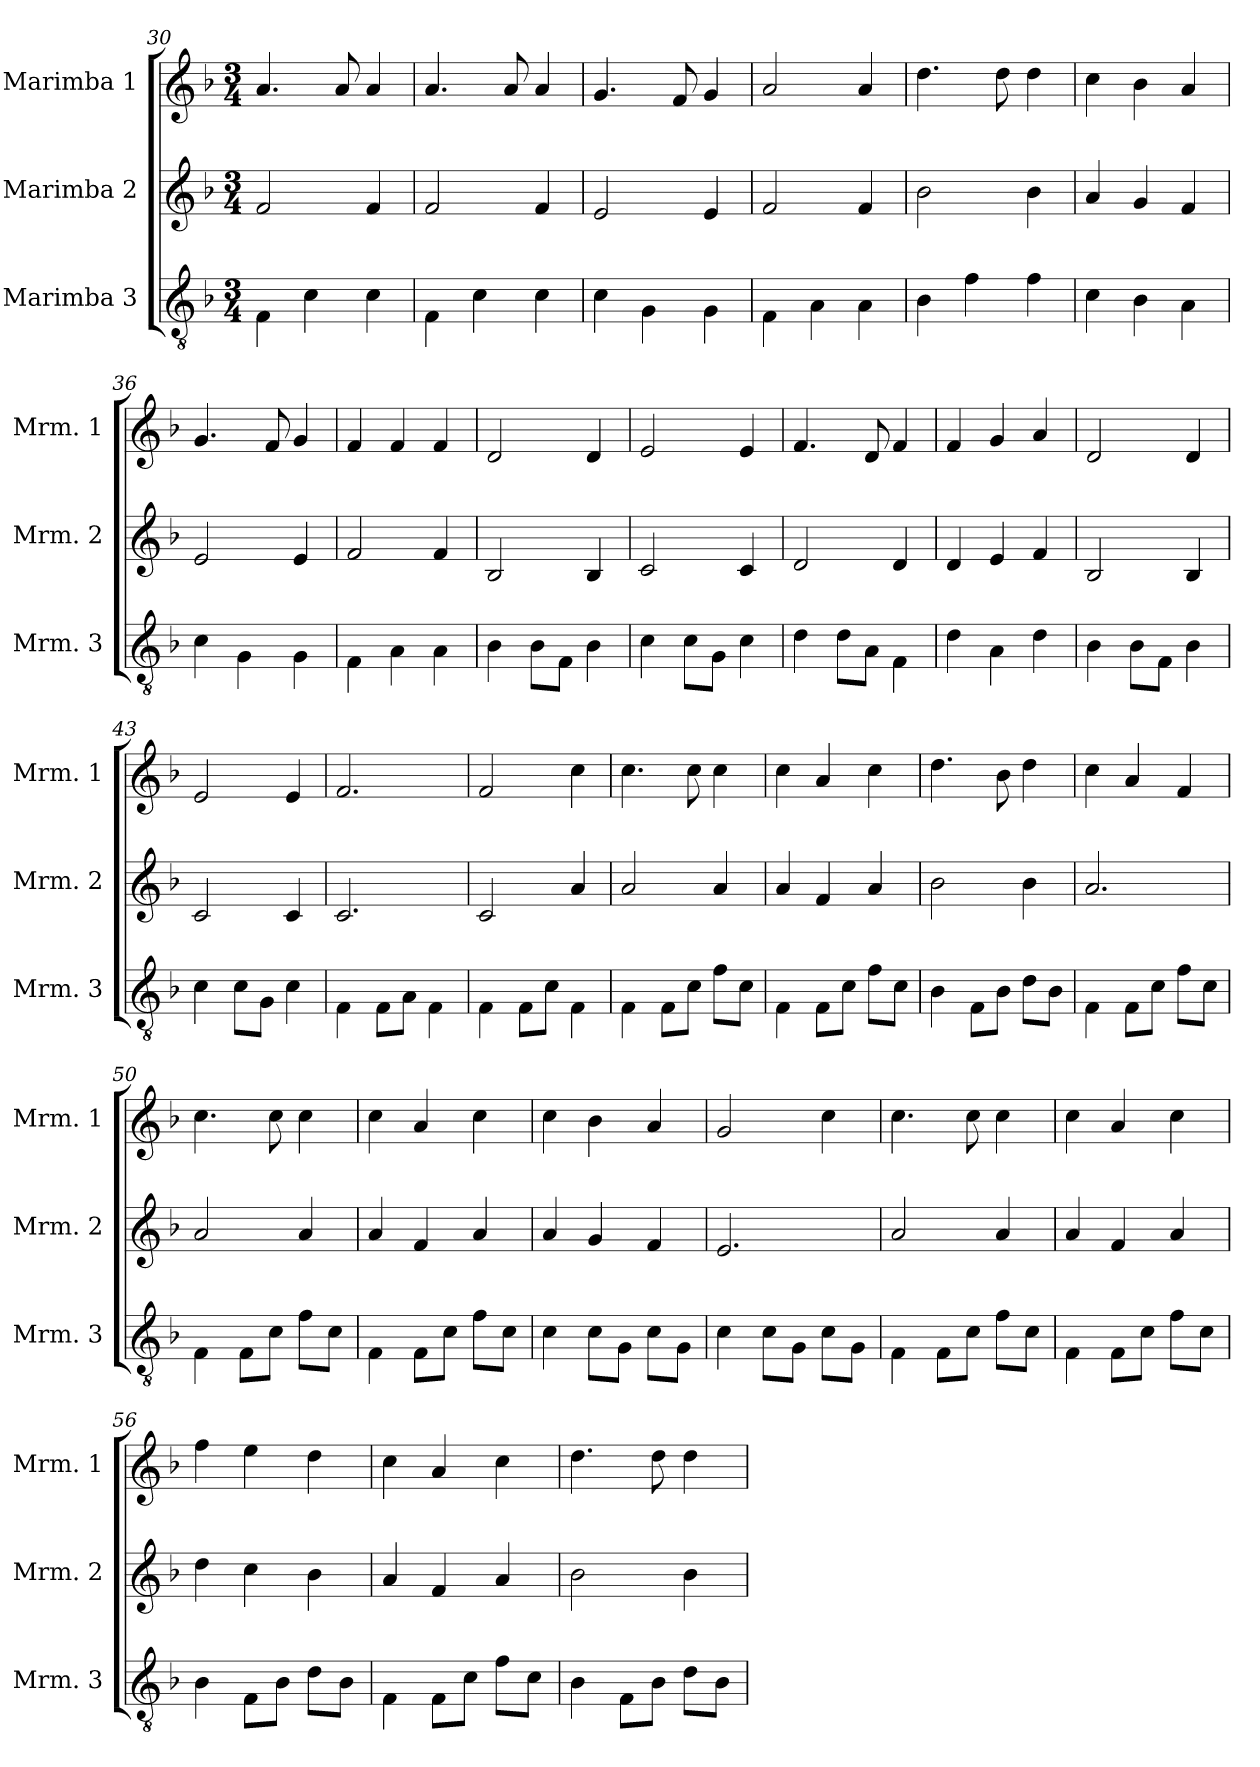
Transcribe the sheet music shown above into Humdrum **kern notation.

**kern	**kern	**kern
*part3	*part2	*part1
*staff3	*staff2	*staff1
*I"Marimba 3	*I"Marimba 2	*I"Marimba 1
*I'Mrm. 3	*I'Mrm. 2	*I'Mrm. 1
!!LO:PB:g=z
*clefGv2	*clefG2	*clefG2
*k[b-]	*k[b-]	*k[b-]
*M3/4	*M3/4	*M3/4
=30	=30	=30
4F\	2f/	4.a/
4c\	.	.
.	.	8a/
4c\	4f/	4a/
=31	=31	=31
4F\	2f/	4.a/
4c\	.	.
.	.	8a/
4c\	4f/	4a/
=32	=32	=32
4c\	2e/	4.g/
4G\	.	.
.	.	8f/
4G\	4e/	4g/
=33	=33	=33
4F\	2f/	2a/
4A\	.	.
4A\	4f/	4a/
=34	=34	=34
4B-\	2b-\	4.dd\
4f\	.	.
.	.	8dd\
4f\	4b-\	4dd\
=35	=35	=35
4c\	4a/	4cc\
4B-\	4g/	4b-\
4A\	4f/	4a/
!!LO:LB:g=z
=36	=36	=36
4c\	2e/	4.g/
4G\	.	.
.	.	8f/
4G\	4e/	4g/
=37	=37	=37
4F\	2f/	4f/
4A\	.	4f/
4A\	4f/	4f/
=38	=38	=38
4B-\	2B-/	2d/
8B-\L	.	.
8F\J	.	.
4B-\	4B-/	4d/
=39	=39	=39
4c\	2c/	2e/
8c\L	.	.
8G\J	.	.
4c\	4c/	4e/
=40	=40	=40
4d\	2d/	4.f/
8d\L	.	.
8A\J	.	8d/
4F\	4d/	4f/
=41	=41	=41
4d\	4d/	4f/
4A\	4e/	4g/
4d\	4f/	4a/
=42	=42	=42
4B-\	2B-/	2d/
8B-\L	.	.
8F\J	.	.
4B-\	4B-/	4d/
!!LO:LB:g=z
=43	=43	=43
4c\	2c/	2e/
8c\L	.	.
8G\J	.	.
4c\	4c/	4e/
=44	=44	=44
4F\	2.c/	2.f/
8F\L	.	.
8A\J	.	.
4F\	.	.
=45	=45	=45
4F\	2c/	2f/
8F\L	.	.
8c\J	.	.
4F\	4a/	4cc\
=46	=46	=46
4F\	2a/	4.cc\
8F\L	.	.
8c\J	.	8cc\
8f\L	4a/	4cc\
8c\J	.	.
=47	=47	=47
4F\	4a/	4cc\
8F\L	4f/	4a/
8c\J	.	.
8f\L	4a/	4cc\
8c\J	.	.
=48	=48	=48
4B-\	2b-\	4.dd\
8F\L	.	.
8B-\J	.	8b-\
8d\L	4b-\	4dd\
8B-\J	.	.
!!LO:LB:g=z
=49	=49	=49
4F\	2.a/	4cc\
8F\L	.	4a/
8c\J	.	.
8f\L	.	4f/
8c\J	.	.
=50	=50	=50
4F\	2a/	4.cc\
8F\L	.	.
8c\J	.	8cc\
8f\L	4a/	4cc\
8c\J	.	.
=51	=51	=51
4F\	4a/	4cc\
8F\L	4f/	4a/
8c\J	.	.
8f\L	4a/	4cc\
8c\J	.	.
=52	=52	=52
4c\	4a/	4cc\
8c\L	4g/	4b-\
8G\J	.	.
8c\L	4f/	4a/
8G\J	.	.
=53	=53	=53
4c\	2.e/	2g/
8c\L	.	.
8G\J	.	.
8c\L	.	4cc\
8G\J	.	.
=54	=54	=54
4F\	2a/	4.cc\
8F\L	.	.
8c\J	.	8cc\
8f\L	4a/	4cc\
8c\J	.	.
!!LO:PB:g=z
=55	=55	=55
4F\	4a/	4cc\
8F\L	4f/	4a/
8c\J	.	.
8f\L	4a/	4cc\
8c\J	.	.
=56	=56	=56
4B-\	4dd\	4ff\
8F\L	4cc\	4ee\
8B-\J	.	.
8d\L	4b-\	4dd\
8B-\J	.	.
=57	=57	=57
4F\	4a/	4cc\
8F\L	4f/	4a/
8c\J	.	.
8f\L	4a/	4cc\
8c\J	.	.
=58	=58	=58
4B-\	2b-\	4.dd\
8F\L	.	.
8B-\J	.	8dd\
8d\L	4b-\	4dd\
8B-\J	.	.
=	=	=
*-	*-	*-
